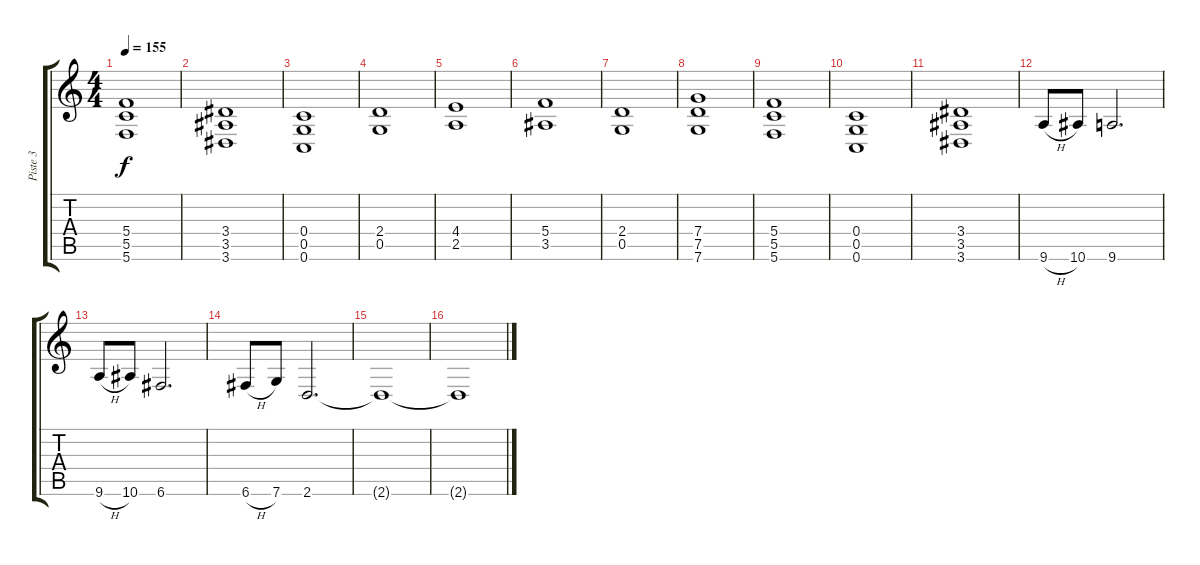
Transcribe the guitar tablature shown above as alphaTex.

\track ("Piste 3" "Piste 3") {instrument distortionguitar}
\staff {score tabs}
\tuning (D4 A3 F3 C3 G2 C2) {hide}
\ts (4 4)
\tempo 155
\clef g2
\ks c
(5.4 5.5 5.6).1{dy f} |
(3.4 3.5 3.6).1 |
(0.4 0.5 0.6).1 |
(2.4 0.5).1 |
(4.4 2.5).1 |
(5.4 3.5).1 |
(2.4 0.5).1 |
(7.4 7.5 7.6).1 |
(5.4 5.5 5.6).1 |
(0.4 0.5 0.6).1 |
(3.4 3.5 3.6).1 |
9.6{h}.8 10.6.8 9.6.2{d} |
9.6{h}.8 10.6.8 6.6.2{d} |
6.6{h}.8 7.6.8 2.6.2{d} |
2.6{t}.1 |
2.6{t}.1
